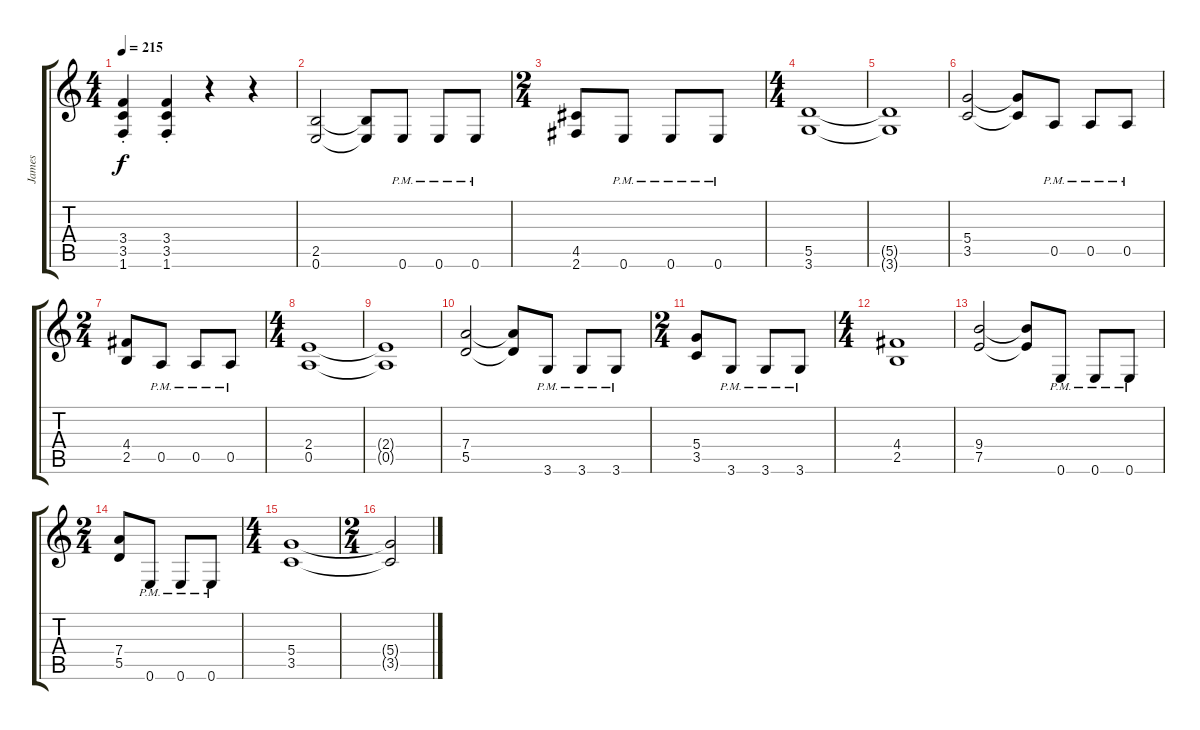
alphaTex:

\track ("James" "James") {instrument overdrivenguitar}
\staff {score tabs}
\tuning (E4 B3 G3 D3 A2 E2) {hide}
\ts (4 4)
\tempo 215
\clef g2
\ks c
(3.4{st} 3.5{st} 1.6{st}).4{dy f} (3.4{st} 3.5{st} 1.6{st}).4 r.4 r.4 |
(2.5 0.6).2 (2.5{t} 0.6{t}).8 0.6{pm}.8 0.6{pm}.8 0.6{pm}.8 |
\ts (2 4)
(4.5 2.6).8 0.6{pm}.8 0.6{pm}.8 0.6{pm}.8 |
\ts (4 4)
(5.5 3.6).1 |
(5.5{t} 3.6{t}).1 |
(5.4 3.5).2 (5.4{t} 3.5{t}).8 0.5{pm}.8 0.5{pm}.8 0.5{pm}.8 |
\ts (2 4)
(4.4 2.5).8 0.5{pm}.8 0.5{pm}.8 0.5{pm}.8 |
\ts (4 4)
(2.4 0.5).1 |
(2.4{t} 0.5{t}).1 |
(7.4 5.5).2 (7.4{t} 5.5{t}).8 3.6{pm}.8 3.6{pm}.8 3.6{pm}.8 |
\ts (2 4)
(5.4 3.5).8 3.6{pm}.8 3.6{pm}.8 3.6{pm}.8 |
\ts (4 4)
(4.4 2.5).1 |
(9.4 7.5).2 (9.4{t} 7.5{t}).8 0.6{pm}.8 0.6{pm}.8 0.6{pm}.8 |
\ts (2 4)
(7.4 5.5).8 0.6{pm}.8 0.6{pm}.8 0.6{pm}.8 |
\ts (4 4)
(5.4 3.5).1 |
\ts (2 4)
(5.4{t} 3.5{t}).2
